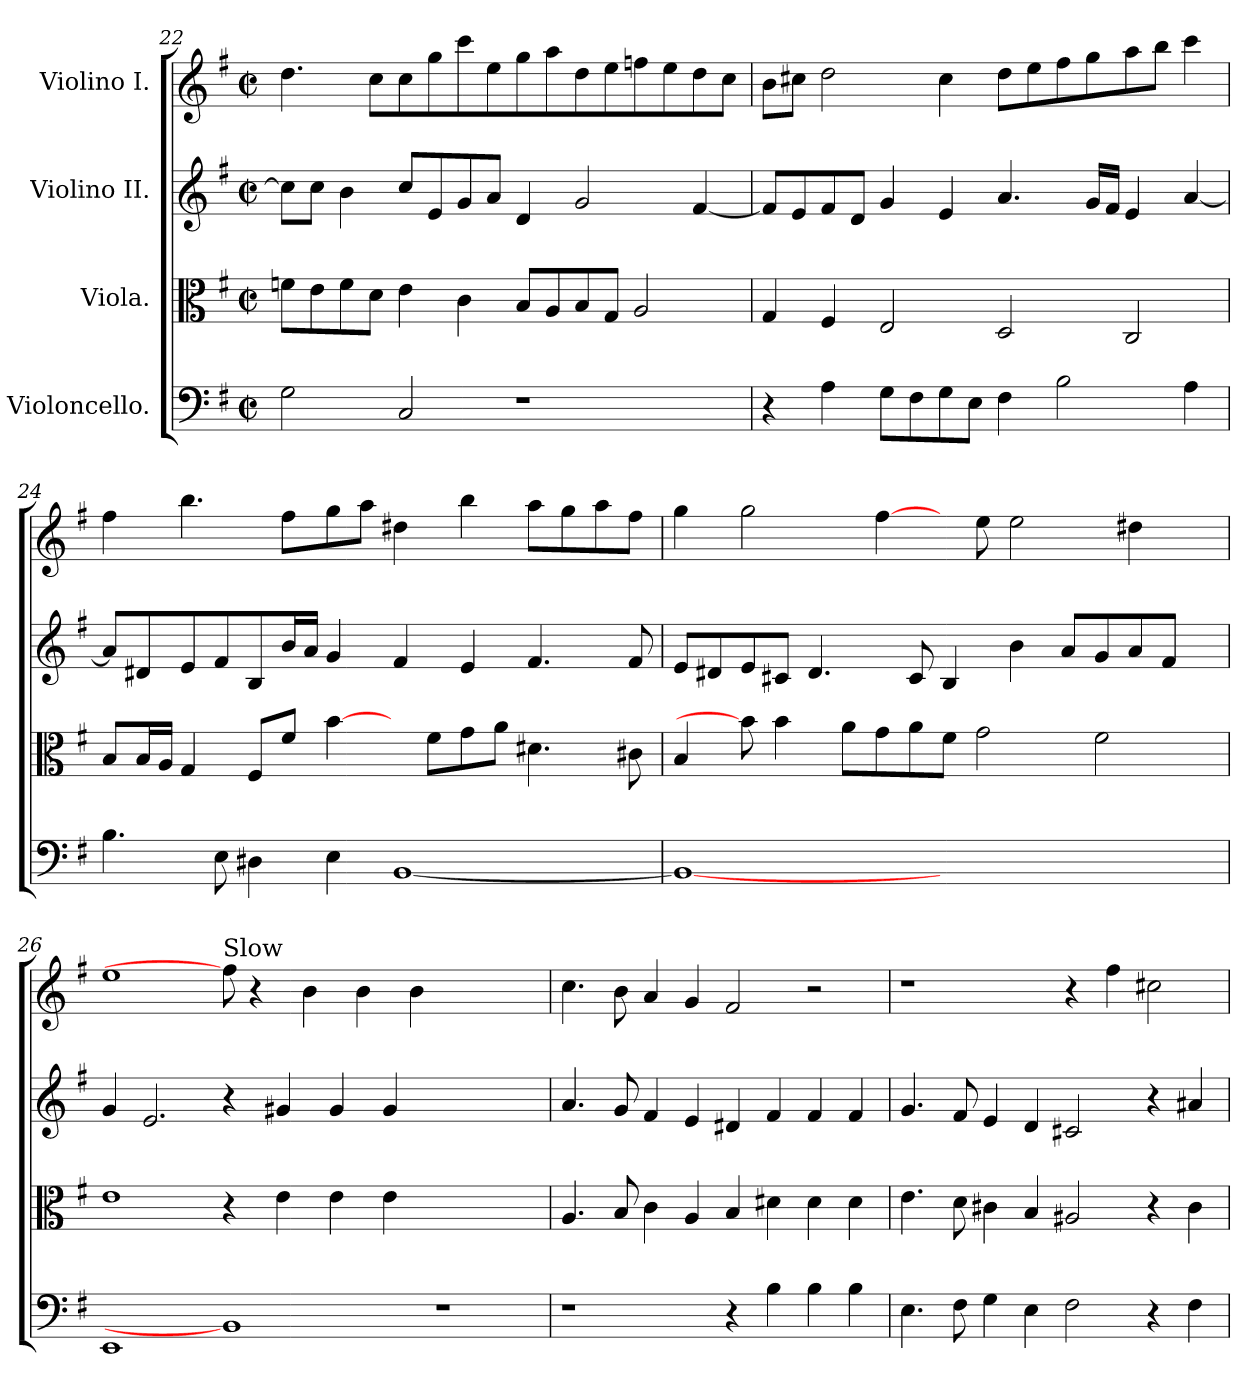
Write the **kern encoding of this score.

**kern	**kern	**kern	**kern
*part4	*part3	*part2	*part1
*staff4	*staff3	*staff2	*staff1
*I"Violoncello.	*I"Viola.	*I"Violino II.	*I"Violino I.
!!LO:LB:g=z
*clefF4	*clefC3	*clefG2	*clefG2
*k[f#]	*k[f#]	*k[f#]	*k[f#]
*G:	*G:	*G:	*G:
*M2/2	*M2/2	*M2/2	*M2/2
*met(c|)	*met(c|)	*met(c|)	*met(c|)
=22	=22	=22	=22
2G\	8fn\L	8cc\L]	4.dd\
.	8e\	8cc\J	.
.	8f\	4b\	.
.	8d\J	.	8cc\L
2C/	4e\	8cc/L	8cc\
.	.	8e/	8gg\
.	4c\	8g/	8ccc\
.	.	8a/J	8ee\
1r	8B/L	4d/	8gg\
.	8A/	.	8aa\
.	8B/	2g/	8dd\
.	8G/J	.	8ee\
.	2A/	.	8ffn\
.	.	.	8ee\
.	.	[4f#/	8dd\
.	.	.	8cc\J
=23	=23	=23	=23
4r	4G/	8f#/L]	8b\L
.	.	8e/	8cc#X\J
4A\	4F#/	8f#/	2dd\
.	.	8d/J	.
8G\L	2E/	4g/	.
8F#\	.	.	.
8G\	.	4e/	4cc#\
8E\J	.	.	.
4F#\	2D/	4.a/	8dd\L
.	.	.	8ee\
2B\	.	.	8ff#\
.	.	16g/LL	8gg\
.	.	16f#/JJ	.
.	2C/	4e/	8aa\
.	.	.	8bb\J
4A\	.	[4a/	4ccc\
!!LO:LB:g=z
=24	=24	=24	=24
4.B\	8B/L	8a/L]	4ff#\
.	16B/L	8d#X/	.
.	16A/JJ	.	.
.	4G/	8e/	4.bb\
8E\	.	8f#/	.
4D#X\	8F#/L	8B/	.
.	8f#/J	16b/L	8ff#\L
.	.	16a/JJ	.
4E\	[4b\	4g/	8gg\
.	.	.	8aa\J
[1BB	8ryy	4f#/	4dd#X\
.	8f#\L	.	.
.	8g\	4e/	4bb\
.	8a\J	.	.
.	4.d#X\	4.f#/	8aa\L
.	.	.	8gg\
.	.	.	8aa\
.	8c#X\	8f#/	8ff#\J
=25	=25	=25	=25
1BB_	4B/	8e/L	4gg\
.	.	8d#X/	.
.	8b\]	8e/	2gg\
.	4b\	8c#X/J	.
.	.	4.d#/	.
.	8a\L	.	.
.	8g\	.	[4ff#\
.	8a\	8c#/	.
1ryy	8f#\J	4B/	8ryy
.	2g\	.	8ee\
.	.	4b\	2ee\
.	.	8a/L	.
.	2f#\	8g/	.
.	.	8a/	4dd#X\
.	.	8f#/J	.
8ryy	.	8ryy	8ryy
=26	=26	=26	=26
1EE	1e	4g/	1ee
.	.	2.e/	.
*	*	*	*MM108
!	!	!	!LO:TX:a:t=Slow
1BB]	4r	4r	8ff#\]
.	.	.	4r
.	4e\	4g#X/	.
.	.	.	4b\
.	4e\	4g#/	.
.	.	.	4b\
.	4e\	4g#/	.
.	.	.	4b\
1r	1ryy	1ryy	.
.	.	.	2..ryy
!!LO:PB:g=z
=27	=27	=27	=27
1r	4.A/	4.a/	4.cc\
.	8B/	8g/	8b\
.	4c\	4f#/	4a/
.	4A/	4e/	4g/
4r	4B/	4d#X/	2f#/
4B\	4d#X\	4f#/	.
4B\	4d#\	4f#/	2r
4B\	4d#\	4f#/	.
=28	=28	=28	=28
4.E\	4.e\	4.g/	1r
8F#\	8d\	8f#/	.
4G\	4c#X\	4e/	.
4E\	4B/	4d/	.
2F#\	2A#X/	2c#X/	4r
.	.	.	4ff#\
4r	4r	4r	2cc#X\
4F#\	4c#\	4a#X/	.
=	=	=	=
*-	*-	*-	*-
